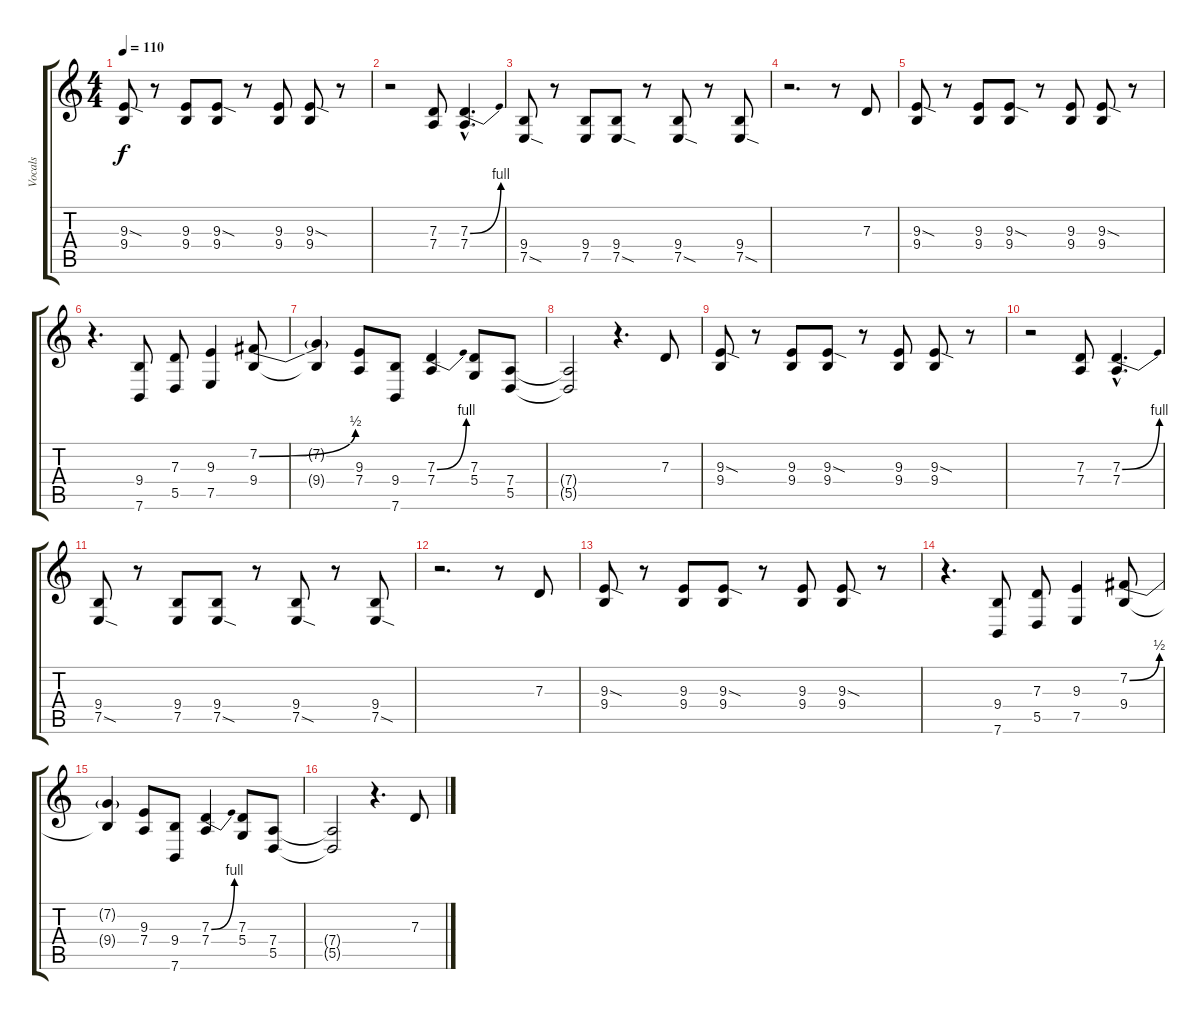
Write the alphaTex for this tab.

\track ("Vocals" "Vocals") {instrument altosax}
\staff {score tabs}
\tuning (E4 B3 G3 D3 A2 E2) {hide}
\ts (4 4)
\tempo 110
\clef g2
\ks c
(9.3{sod} 9.4).8{dy f} r.8 (9.3 9.4).8 (9.3{sod} 9.4).8 r.8 (9.3 9.4).8 (9.3{sod} 9.4).8 r.8 |
r.2 (7.3 7.4).8 (7.3{be (bend 0 0 60 4) hac} 7.4{hac}).4{d} |
(9.4 7.5{sod}).8 r.8 (9.4 7.5).8 (9.4 7.5{sod}).8 r.8 (9.4 7.5{sod}).8 r.8 (9.4 7.5{sod}).8 |
r.2{d} r.8 7.3.8 |
(9.3{sod} 9.4).8 r.8 (9.3 9.4).8 (9.3{sod} 9.4).8 r.8 (9.3 9.4).8 (9.3{sod} 9.4).8 r.8 |
r.4{d} (9.4 7.6).8 (7.3 5.5).8 (9.3 7.5).4 (7.2{be (bend 0 0 60 2)} 9.4).8 |
(7.2{t} 9.4{t}).4 (9.3 7.4).8 (9.4 7.6).8 (7.3{be (bend 0 0 60 4)} 7.4).4 (7.3 5.4).8 (7.4 5.5).8 |
(7.4{t} 5.5{t}).2 r.4{d} 7.3.8 |
(9.3{sod} 9.4).8{volume 9} r.8 (9.3 9.4).8 (9.3{sod} 9.4).8 r.8 (9.3 9.4).8 (9.3{sod} 9.4).8 r.8 |
r.2 (7.3 7.4).8 (7.3{be (bend 0 0 60 4) hac} 7.4{hac}).4{d} |
(9.4 7.5{sod}).8 r.8 (9.4 7.5).8 (9.4 7.5{sod}).8 r.8 (9.4 7.5{sod}).8 r.8 (9.4 7.5{sod}).8 |
r.2{d} r.8 7.3.8 |
(9.3{sod} 9.4).8{volume 5} r.8 (9.3 9.4).8 (9.3{sod} 9.4).8 r.8 (9.3 9.4).8 (9.3{sod} 9.4).8 r.8 |
r.4{d} (9.4 7.6).8 (7.3 5.5).8 (9.3 7.5).4 (7.2{be (bend 0 0 60 2)} 9.4).8 |
(7.2{t} 9.4{t}).4 (9.3 7.4).8 (9.4 7.6).8 (7.3{be (bend 0 0 60 4)} 7.4).4 (7.3 5.4).8 (7.4 5.5).8 |
(7.4{t} 5.5{t}).2 r.4{d} 7.3.8
